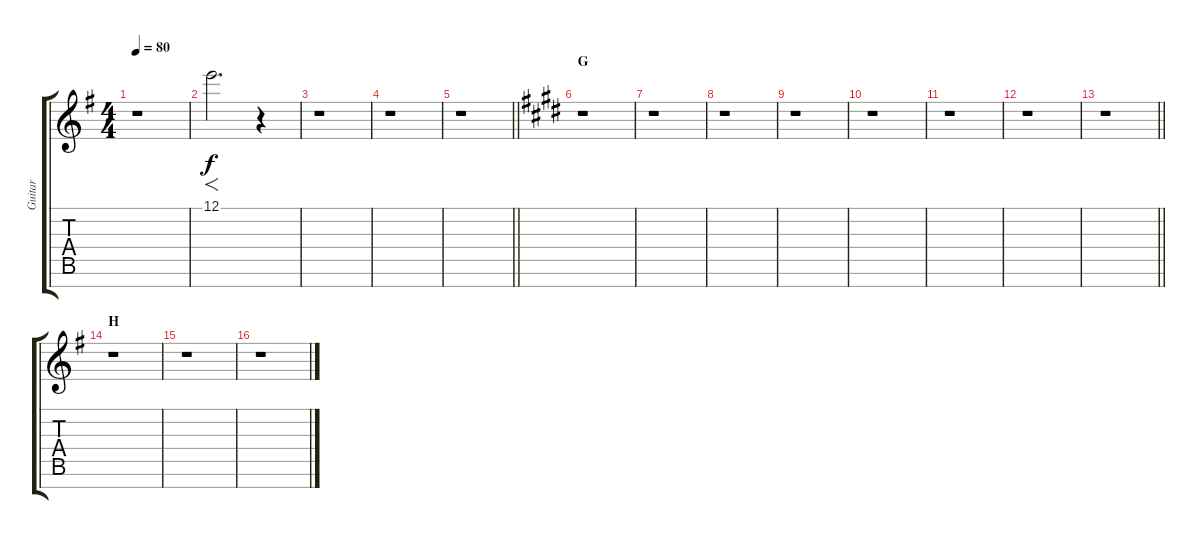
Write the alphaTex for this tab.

\track ("Guitar" "Guitar") {instrument distortionguitar}
\staff {score tabs}
\tuning (E4 B3 G3 D3 A2 E2 B1) {hide}
\ts (4 4)
\tempo 80
\clef g2
\ks g
r.1{dy f} |
12.1.2{f d} r.4 |
r.1 |
r.1 |
\barLineRight lightlight
r.1 |
\section ("" "G")
\ks c#minor
r.1 |
\ks e
r.1 |
r.1 |
r.1 |
r.1 |
r.1 |
r.1 |
\barLineRight lightlight
r.1 |
\section ("" "H")
\ks g
r.1 |
r.1 |
r.1
